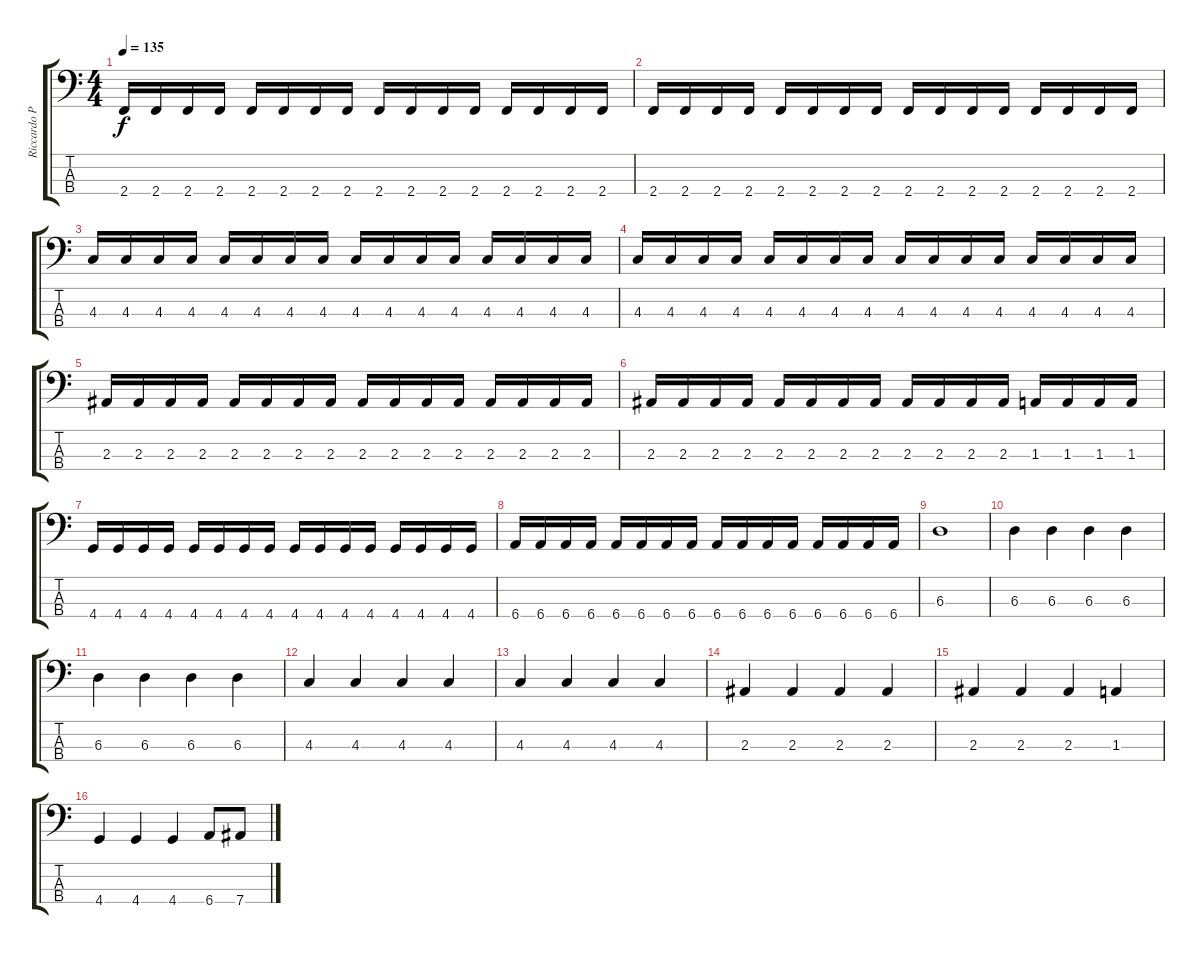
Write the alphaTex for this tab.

\track ("Riccardo Paoli" "Riccardo P") {instrument electricbassfinger}
\staff {score tabs}
\tuning (Gb2 Db2 Ab1 Eb1) {hide}
\ts (4 4)
\tempo 135
\clef f4
\ks c
2.4.16{dy f} 2.4.16 2.4.16 2.4.16 2.4.16 2.4.16 2.4.16 2.4.16 2.4.16 2.4.16 2.4.16 2.4.16 2.4.16 2.4.16 2.4.16 2.4.16 |
2.4.16 2.4.16 2.4.16 2.4.16 2.4.16 2.4.16 2.4.16 2.4.16 2.4.16 2.4.16 2.4.16 2.4.16 2.4.16 2.4.16 2.4.16 2.4.16 |
4.3.16 4.3.16 4.3.16 4.3.16 4.3.16 4.3.16 4.3.16 4.3.16 4.3.16 4.3.16 4.3.16 4.3.16 4.3.16 4.3.16 4.3.16 4.3.16 |
4.3.16 4.3.16 4.3.16 4.3.16 4.3.16 4.3.16 4.3.16 4.3.16 4.3.16 4.3.16 4.3.16 4.3.16 4.3.16 4.3.16 4.3.16 4.3.16 |
2.3.16 2.3.16 2.3.16 2.3.16 2.3.16 2.3.16 2.3.16 2.3.16 2.3.16 2.3.16 2.3.16 2.3.16 2.3.16 2.3.16 2.3.16 2.3.16 |
2.3.16 2.3.16 2.3.16 2.3.16 2.3.16 2.3.16 2.3.16 2.3.16 2.3.16 2.3.16 2.3.16 2.3.16 1.3.16 1.3.16 1.3.16 1.3.16 |
4.4.16 4.4.16 4.4.16 4.4.16 4.4.16 4.4.16 4.4.16 4.4.16 4.4.16 4.4.16 4.4.16 4.4.16 4.4.16 4.4.16 4.4.16 4.4.16 |
6.4.16 6.4.16 6.4.16 6.4.16 6.4.16 6.4.16 6.4.16 6.4.16 6.4.16 6.4.16 6.4.16 6.4.16 6.4.16 6.4.16 6.4.16 6.4.16 |
6.3.1 |
6.3.4 6.3.4 6.3.4 6.3.4 |
6.3.4 6.3.4 6.3.4 6.3.4 |
4.3.4 4.3.4 4.3.4 4.3.4 |
4.3.4 4.3.4 4.3.4 4.3.4 |
2.3.4 2.3.4 2.3.4 2.3.4 |
2.3.4 2.3.4 2.3.4 1.3.4 |
4.4.4 4.4.4 4.4.4 6.4.8 7.4.8
